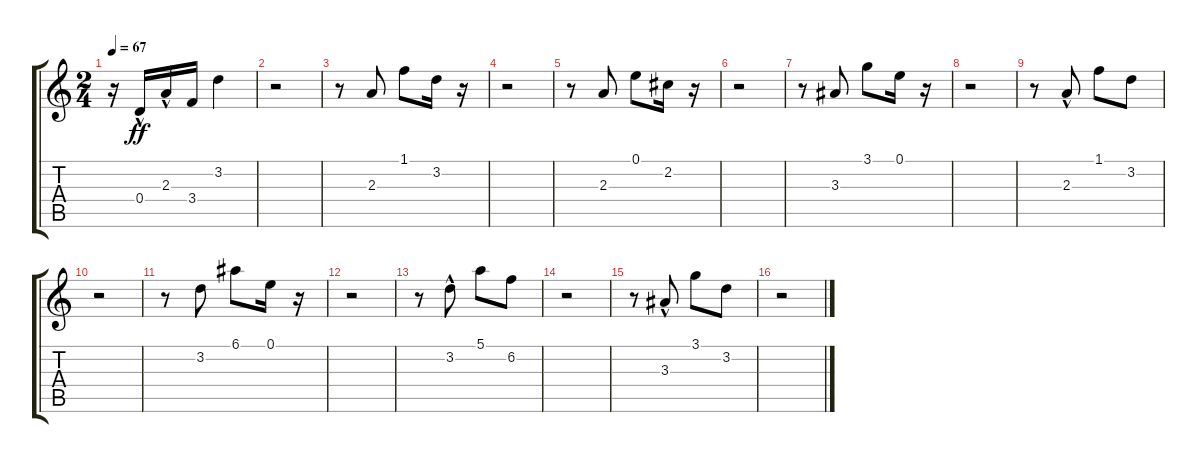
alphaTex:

\track "" {instrument electricguitarclean}
\staff {score tabs}
\tuning (E4 B3 G3 D3 A2 E2) {hide}
\ts (2 4)
\tempo 67
\clef g2
\ks c
r.16{dy ff} 0.4{hac}.16 2.3{hac}.16 3.4.16 3.2.4 |
r.2 |
r.8 2.3.8 1.1.8 3.2.16 r.16 |
r.2 |
r.8 2.3.8 0.1.8 2.2.16 r.16 |
r.2 |
r.8 3.3.8 3.1.8 0.1.16 r.16 |
r.2 |
r.8 2.3{hac}.8 1.1.8 3.2.8 |
r.2 |
r.8 3.2.8 6.1.8 0.1.16 r.16 |
r.2 |
r.8 3.2{hac}.8 5.1.8 6.2.8 |
r.2 |
r.8 3.3{hac}.8 3.1.8 3.2.8 |
r.2
